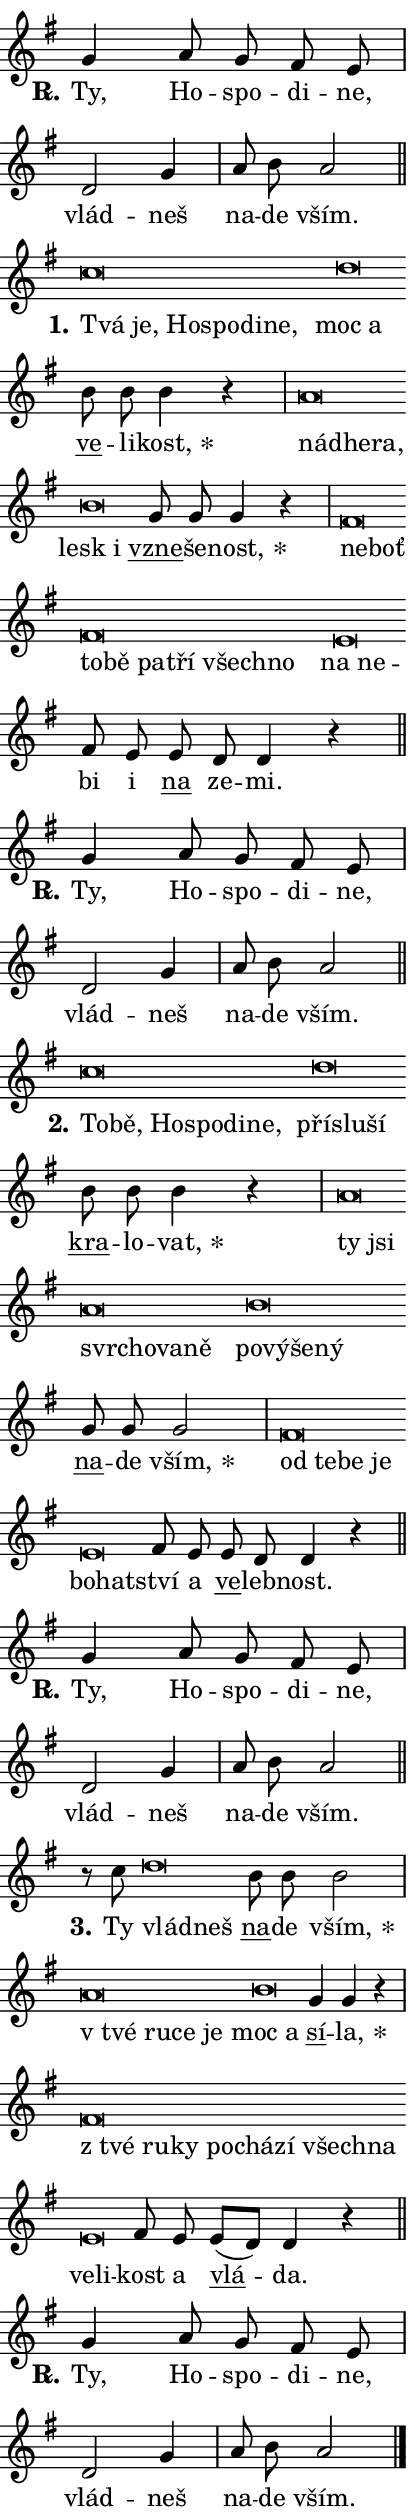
\version "2.24.0"
\header { tagline = "" }
\paper {
  indent = 0\cm
  top-margin = 0\cm
  right-margin = 0.13\cm % to fit lyric hyphens
  bottom-margin = 0\cm
  left-margin = 0\cm
  paper-width = 7\cm
  page-breaking = #ly:one-page-breaking
  system-system-spacing.basic-distance = #11
  score-system-spacing.basic-distance = #11
  ragged-last = ##f
}


%% Author: Thomas Morley
%% https://lists.gnu.org/archive/html/lilypond-user/2020-05/msg00002.html
#(define (line-position grob)
"Returns position of @var[grob} in current system:
   @code{'start}, if at first time-step
   @code{'end}, if at last time-step
   @code{'middle} otherwise
"
  (let* ((col (ly:item-get-column grob))
         (ln (ly:grob-object col 'left-neighbor))
         (rn (ly:grob-object col 'right-neighbor))
         (col-to-check-left (if (ly:grob? ln) ln col))
         (col-to-check-right (if (ly:grob? rn) rn col))
         (break-dir-left
           (and
             (ly:grob-property col-to-check-left 'non-musical #f)
             (ly:item-break-dir col-to-check-left)))
         (break-dir-right
           (and
             (ly:grob-property col-to-check-right 'non-musical #f)
             (ly:item-break-dir col-to-check-right))))
        (cond ((eqv? 1 break-dir-left) 'start)
              ((eqv? -1 break-dir-right) 'end)
              (else 'middle))))

#(define (tranparent-at-line-position vctor)
  (lambda (grob)
  "Relying on @code{line-position} select the relevant enry from @var{vctor}.
Used to determine transparency,"
    (case (line-position grob)
      ((end) (not (vector-ref vctor 0)))
      ((middle) (not (vector-ref vctor 1)))
      ((start) (not (vector-ref vctor 2))))))

noteHeadBreakVisibility =
#(define-music-function (break-visibility)(vector?)
"Makes @code{NoteHead}s transparent relying on @var{break-visibility}"
#{
  \override NoteHead.transparent =
    #(tranparent-at-line-position break-visibility)
#})

#(define delete-ledgers-for-transparent-note-heads
  (lambda (grob)
    "Reads whether a @code{NoteHead} is transparent.
If so this @code{NoteHead} is removed from @code{'note-heads} from
@var{grob}, which is supposed to be @code{LedgerLineSpanner}.
As a result ledgers are not printed for this @code{NoteHead}"
    (let* ((nhds-array (ly:grob-object grob 'note-heads))
           (nhds-list
             (if (ly:grob-array? nhds-array)
                 (ly:grob-array->list nhds-array)
                 '()))
           ;; Relies on the transparent-property being done before
           ;; Staff.LedgerLineSpanner.after-line-breaking is executed.
           ;; This is fragile ...
           (to-keep
             (remove
               (lambda (nhd)
                 (ly:grob-property nhd 'transparent #f))
               nhds-list)))
      ;; TODO find a better method to iterate over grob-arrays, similiar
      ;; to filter/remove etc for lists
      ;; For now rebuilt from scratch
      (set! (ly:grob-object grob 'note-heads)  '())
      (for-each
        (lambda (nhd)
          (ly:pointer-group-interface::add-grob grob 'note-heads nhd))
        to-keep))))

squashNotes = {
  \override NoteHead.X-extent = #'(-0.2 . 0.2)
  \override NoteHead.Y-extent = #'(-0.75 . 0)
  \override NoteHead.stencil =
    #(lambda (grob)
       (let ((pos (ly:grob-property grob 'staff-position)))
         (begin
           (if (< pos -7) (display "ERROR: Lower brevis then expected\n") (display ""))
           (if (<= pos -6) ly:text-interface::print ly:note-head::print))))
}
unSquashNotes = {
  \revert NoteHead.X-extent
  \revert NoteHead.Y-extent
  \revert NoteHead.stencil
}

hideNotes = \noteHeadBreakVisibility #begin-of-line-visible
unHideNotes = \noteHeadBreakVisibility #all-visible

% work-around for resetting accidentals
% https://lilypond.org/doc/v2.23/Documentation/notation/displaying-rhythms#unmetered-music
cadenzaMeasure = {
  \cadenzaOff
  \partial 1024 s1024
  \cadenzaOn
}

#(define-markup-command (accent layout props text) (markup?)
  "Underline accented syllable"
  (interpret-markup layout props
    #{\markup \override #'(offset . 4.3) \underline { #text }#}))

responsum = \markup \concat {
  "R" \hspace #-1.05 \path #0.1 #'((moveto 0 0.07) (lineto 0.9 0.8)) \hspace #0.05 "."
}

spaceSize = #0.6828661417322834 % exact space size for TeX Gyre Schola

\layout {
  \context {
    \Staff
    \remove "Time_signature_engraver"
    \override LedgerLineSpanner.after-line-breaking = #delete-ledgers-for-transparent-note-heads
  }
  \context {
    \Lyrics {
      \override LyricSpace.minimum-distance = \spaceSize
      \override LyricText.font-name = #"TeX Gyre Schola"
      \override LyricText.font-size = 1
      \override StanzaNumber.font-name = #"TeX Gyre Schola Bold"
      \override StanzaNumber.font-size = 1
    }
  }
  \context {
    \Score 
    \override NoteHead.text =
      #(lambda (grob) 
        (let ((pos (ly:grob-property grob 'staff-position)))
          #{\markup {
            \combine
              \halign #-0.55 \raise #(if (= pos -6) 0 0.5) \override #'(thickness . 2) \draw-line #'(3.2 . 0)
              \musicglyph "noteheads.sM1"
          }#}))
  }
}

% magnetic-lyrics.ily
%
%   written by
%     Jean Abou Samra <jean@abou-samra.fr>
%     Werner Lemberg <wl@gnu.org>
%
%   adapted by
%     Jiri Hon <jiri.hon@gmail.com>
%
% Version 2022-Apr-15

% https://www.mail-archive.com/lilypond-user@gnu.org/msg149350.html

#(define (Left_hyphen_pointer_engraver context)
   "Collect syllable-hyphen-syllable occurrences in lyrics and store
them in properties.  This engraver only looks to the left.  For
example, if the lyrics input is @code{foo -- bar}, it does the
following.

@itemize @bullet
@item
Set the @code{text} property of the @code{LyricHyphen} grob between
@q{foo} and @q{bar} to @code{foo}.

@item
Set the @code{left-hyphen} property of the @code{LyricText} grob with
text @q{foo} to the @code{LyricHyphen} grob between @q{foo} and
@q{bar}.
@end itemize

Use this auxiliary engraver in combination with the
@code{lyric-@/text::@/apply-@/magnetic-@/offset!} hook."
   (let ((hyphen #f)
         (text #f))
     (make-engraver
      (acknowledgers
       ((lyric-syllable-interface engraver grob source-engraver)
        (set! text grob)))
      (end-acknowledgers
       ((lyric-hyphen-interface engraver grob source-engraver)
        ;(when (not (grob::has-interface grob 'lyric-space-interface))
          (set! hyphen grob)));)
      ((stop-translation-timestep engraver)
       (when (and text hyphen)
         (ly:grob-set-object! text 'left-hyphen hyphen))
       (set! text #f)
       (set! hyphen #f)))))

#(define (lyric-text::apply-magnetic-offset! grob)
   "If the space between two syllables is less than the value in
property @code{LyricText@/.details@/.squash-threshold}, move the right
syllable to the left so that it gets concatenated with the left
syllable.

Use this function as a hook for
@code{LyricText@/.after-@/line-@/breaking} if the
@code{Left_@/hyphen_@/pointer_@/engraver} is active."
   (let ((hyphen (ly:grob-object grob 'left-hyphen #f)))
     (when hyphen
       (let ((left-text (ly:spanner-bound hyphen LEFT)))
         (when (grob::has-interface left-text 'lyric-syllable-interface)
           (let* ((common (ly:grob-common-refpoint grob left-text X))
                  (this-x-ext (ly:grob-extent grob common X))
                  (left-x-ext
                   (begin
                     ;; Trigger magnetism for left-text.
                     (ly:grob-property left-text 'after-line-breaking)
                     (ly:grob-extent left-text common X)))
                  ;; `delta` is the gap width between two syllables.
                  (delta (- (interval-start this-x-ext)
                            (interval-end left-x-ext)))
                  (details (ly:grob-property grob 'details))
                  (threshold (assoc-get 'squash-threshold details 0.2)))
             (when (< delta threshold)
               (let* (;; We have to manipulate the input text so that
                      ;; ligatures crossing syllable boundaries are not
                      ;; disabled.  For languages based on the Latin
                      ;; script this is essentially a beautification.
                      ;; However, for non-Western scripts it can be a
                      ;; necessity.
                      (lt (ly:grob-property left-text 'text))
                      (rt (ly:grob-property grob 'text))
                      (is-space (grob::has-interface hyphen 'lyric-space-interface))
                      (space (if is-space " " ""))
                      (extra-delta (if is-space spaceSize 0))
                      ;; Append new syllable.
                      (ltrt-space (if (and (string? lt) (string? rt))
                                (string-append lt space rt)
                                (make-concat-markup (list lt space rt))))
                      ;; Right-align `ltrt` to the right side.
                      (ltrt-space-markup (grob-interpret-markup
                               grob
                               (make-translate-markup
                                (cons (interval-length this-x-ext) 0)
                                (make-right-align-markup ltrt-space)))))
                 (begin
                   ;; Don't print `left-text`.
                   (ly:grob-set-property! left-text 'stencil #f)
                   ;; Set text and stencil (which holds all collected
                   ;; syllables so far) and shift it to the left.
                   (ly:grob-set-property! grob 'text ltrt-space)
                   (ly:grob-set-property! grob 'stencil ltrt-space-markup)
                   (ly:grob-translate-axis! grob (- (- delta extra-delta)) X))))))))))


#(define (lyric-hyphen::displace-bounds-first grob)
   ;; Make very sure this callback isn't triggered too early.
   (let ((left (ly:spanner-bound grob LEFT))
         (right (ly:spanner-bound grob RIGHT)))
     (ly:grob-property left 'after-line-breaking)
     (ly:grob-property right 'after-line-breaking)
     (ly:lyric-hyphen::print grob)))

squashThreshold = #0.4

\layout {
  \context {
    \Lyrics
    \consists #Left_hyphen_pointer_engraver
    \override LyricText.after-line-breaking =
      #lyric-text::apply-magnetic-offset!
    \override LyricHyphen.stencil = #lyric-hyphen::displace-bounds-first
    \override LyricText.details.squash-threshold = \squashThreshold
    \override LyricHyphen.minimum-distance = 0
    \override LyricHyphen.minimum-length = \squashThreshold
  }
}

squashText = \override LyricText.details.squash-threshold = 9999
unSquashText = \override LyricText.details.squash-threshold = \squashThreshold

leftText = \override LyricText.self-alignment-X = #LEFT
unLeftText = \revert LyricText.self-alignment-X

starOffset = #(lambda (grob) 
                (let ((x_offset (ly:self-alignment-interface::aligned-on-x-parent grob)))
                  (if (= x_offset 0) 0 (+ x_offset 1.2))))

star = #(define-music-function (syllable)(string?)
"Append star separator at the end of a syllable"
#{
  \once \override LyricText.X-offset = #starOffset
  \lyricmode { \markup {
    #syllable
    \override #'((font-name . "TeX Gyre Schola Bold")) \hspace #0.2 \lower #0.65 \larger "*"
  } }
#})

starAccent = #(define-music-function (syllable)(string?)
"Append star separator at the end of a syllable and make accent"
#{
  \once \override LyricText.X-offset = #starOffset
  \lyricmode { \markup {
    \accent #syllable
    \override #'((font-name . "TeX Gyre Schola Bold")) \hspace #0.2 \lower #0.65 \larger "*"
  } }
#})

breath = #(define-music-function (syllable)(string?)
"Append breathing indicator at the end of a syllable"
#{
  \lyricmode { \markup { #syllable "+" } }
#})

optionalBreath = #(define-music-function (syllable)(string?)
"Append optional breathing indicator at the end of a syllable"
#{
  \lyricmode { \markup { #syllable "(+)" } }
#})


\score {
    <<
        \new Voice = "melody" { \cadenzaOn \key g \major \relative { g'4 a8 g fis e \cadenzaMeasure \bar "|" d2 g4 \cadenzaMeasure \bar "|" a8 b a2 \cadenzaMeasure \bar "||" \break } }
        \new Lyrics \lyricsto "melody" { \lyricmode { \set stanza = \responsum
Ty, Ho -- spo -- di -- ne, vlád -- neš na -- de vším. } }
    >>
    \layout {}
}

\score {
    <<
        \new Voice = "melody" { \cadenzaOn \key g \major \relative { \squashNotes c''\breve*1/16 \hideNotes \breve*1/16 \bar "" \breve*1/16 \bar "" \breve*1/16 \bar "" \breve*1/16 \breve*1/16 \bar "" \unHideNotes \unSquashNotes \squashNotes d\breve*1/16 \hideNotes \breve*1/16 \bar "" \unHideNotes \unSquashNotes \bar "" b8 b b4 r \cadenzaMeasure \bar "|" \squashNotes a\breve*1/16 \hideNotes \breve*1/16 \breve*1/16 \bar "" \unHideNotes \unSquashNotes \squashNotes b\breve*1/16 \hideNotes \breve*1/16 \bar "" \unHideNotes \unSquashNotes \bar "" g8 g g4 r \cadenzaMeasure \bar "|" \squashNotes fis\breve*1/16 \hideNotes \breve*1/16 \bar "" \breve*1/16 \bar "" \breve*1/16 \bar "" \breve*1/16 \bar "" \breve*1/16 \bar "" \breve*1/16 \breve*1/16 \bar "" \unHideNotes \unSquashNotes \squashNotes e\breve*1/16 \hideNotes \breve*1/16 \bar "" \unHideNotes \unSquashNotes \bar "" fis8 e \bar "" e d d4 r \cadenzaMeasure \bar "||" \break } }
        \new Lyrics \lyricsto "melody" { \lyricmode { \set stanza = "1."
\leftText Tvá \squashText je, Ho -- spo -- di -- ne, \leftText \unLeftText \unSquashText moc \squashText a \unLeftText \unSquashText \markup \accent ve -- li -- \star kost, \leftText nád -- \squashText he -- ra, \leftText \unLeftText \unSquashText lesk \squashText i \unLeftText \unSquashText \markup \accent vzne -- še -- \star nost, \leftText ne -- \squashText boť to -- bě pa -- tří všech -- no \leftText \unLeftText \unSquashText na \squashText ne -- \unLeftText \unSquashText bi i \markup \accent na ze -- mi. } }
    >>
    \layout {}
}

\score {
    <<
        \new Voice = "melody" { \cadenzaOn \key g \major \relative { g'4 a8 g fis e \cadenzaMeasure \bar "|" d2 g4 \cadenzaMeasure \bar "|" a8 b a2 \cadenzaMeasure \bar "||" \break } }
        \new Lyrics \lyricsto "melody" { \lyricmode { \set stanza = \responsum
Ty, Ho -- spo -- di -- ne, vlád -- neš na -- de vším. } }
    >>
    \layout {}
}

\score {
    <<
        \new Voice = "melody" { \cadenzaOn \key g \major \relative { \squashNotes c''\breve*1/16 \hideNotes \breve*1/16 \bar "" \breve*1/16 \bar "" \breve*1/16 \bar "" \breve*1/16 \breve*1/16 \bar "" \unHideNotes \unSquashNotes \squashNotes d\breve*1/16 \hideNotes \breve*1/16 \breve*1/16 \bar "" \unHideNotes \unSquashNotes \bar "" b8 b b4 r \cadenzaMeasure \bar "|" \squashNotes a\breve*1/16 \hideNotes \breve*1/16 \bar "" \breve*1/16 \bar "" \breve*1/16 \bar "" \breve*1/16 \breve*1/16 \bar "" \unHideNotes \unSquashNotes \squashNotes b\breve*1/16 \hideNotes \breve*1/16 \bar "" \breve*1/16 \breve*1/16 \bar "" \unHideNotes \unSquashNotes \bar "" g8 g g2 \cadenzaMeasure \bar "|" \squashNotes fis\breve*1/16 \hideNotes \breve*1/16 \bar "" \breve*1/16 \breve*1/16 \bar "" \unHideNotes \unSquashNotes \squashNotes e\breve*1/16 \hideNotes \breve*1/16 \bar "" \unHideNotes \unSquashNotes \bar "" fis8 e \bar "" e d d4 r \cadenzaMeasure \bar "||" \break } }
        \new Lyrics \lyricsto "melody" { \lyricmode { \set stanza = "2."
\leftText To -- \squashText bě, Ho -- spo -- di -- ne, \leftText \unLeftText \unSquashText pří -- \squashText slu -- ší \unLeftText \unSquashText \markup \accent kra -- lo -- \star vat, \leftText ty \squashText jsi svr -- cho -- va -- ně \leftText \unLeftText \unSquashText po -- \squashText vý -- še -- ný \unLeftText \unSquashText \markup \accent na -- de \star vším, \leftText od \squashText te -- be je \leftText \unLeftText \unSquashText bo -- \squashText hat -- \unLeftText \unSquashText ství a \markup \accent ve -- leb -- nost. } }
    >>
    \layout {}
}

\score {
    <<
        \new Voice = "melody" { \cadenzaOn \key g \major \relative { g'4 a8 g fis e \cadenzaMeasure \bar "|" d2 g4 \cadenzaMeasure \bar "|" a8 b a2 \cadenzaMeasure \bar "||" \break } }
        \new Lyrics \lyricsto "melody" { \lyricmode { \set stanza = \responsum
Ty, Ho -- spo -- di -- ne, vlád -- neš na -- de vším. } }
    >>
    \layout {}
}

\score {
    <<
        \new Voice = "melody" { \cadenzaOn \key g \major \relative { r8 c''8 \squashNotes d\breve*1/16 \hideNotes \breve*1/16 \bar "" \unHideNotes \unSquashNotes \bar "" b8 b b2 \cadenzaMeasure \bar "|" \squashNotes a\breve*1/16 \hideNotes \breve*1/16 \bar "" \breve*1/16 \breve*1/16 \bar "" \unHideNotes \unSquashNotes \squashNotes b\breve*1/16 \hideNotes \breve*1/16 \bar "" \unHideNotes \unSquashNotes \bar "" g4 g r \cadenzaMeasure \bar "|" \squashNotes fis\breve*1/16 \hideNotes \breve*1/16 \bar "" \breve*1/16 \bar "" \breve*1/16 \bar "" \breve*1/16 \bar "" \breve*1/16 \bar "" \breve*1/16 \breve*1/16 \bar "" \unHideNotes \unSquashNotes \squashNotes e\breve*1/16 \hideNotes \breve*1/16 \bar "" \unHideNotes \unSquashNotes \bar "" fis8 e \bar "" e[( d)] d4 r \cadenzaMeasure \bar "||" \break } }
        \new Lyrics \lyricsto "melody" { \lyricmode { \set stanza = "3."
Ty \leftText vlád -- \squashText neš \unLeftText \unSquashText \markup \accent na -- de \star vším, \leftText "v tvé" \squashText ru -- ce je \leftText \unLeftText \unSquashText moc \squashText a \unLeftText \unSquashText \markup \accent sí -- \star la, \leftText "z tvé" \squashText ru -- ky po -- chá -- zí všech -- na \leftText \unLeftText \unSquashText ve -- \squashText li -- \unLeftText \unSquashText kost a \markup \accent vlá -- da. } }
    >>
    \layout {}
}

\score {
    <<
        \new Voice = "melody" { \cadenzaOn \key g \major \relative { g'4 a8 g fis e \cadenzaMeasure \bar "|" d2 g4 \cadenzaMeasure \bar "|" a8 b a2 \cadenzaMeasure \bar "||" \break } \bar "|." }
        \new Lyrics \lyricsto "melody" { \lyricmode { \set stanza = \responsum
Ty, Ho -- spo -- di -- ne, vlád -- neš na -- de vším. } }
    >>
    \layout {}
}
